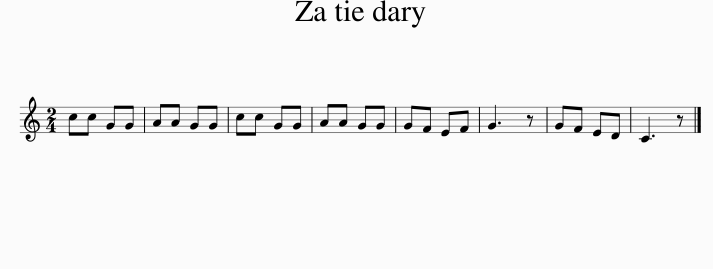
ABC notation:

X:1
L:1/8
M:2/4
I:linebreak $
K:C
V:1 treble
V:1
 cc GG | AA GG | cc GG | AA GG | GF EF | %5
 G3 z | GF ED | C3 z |] %8
